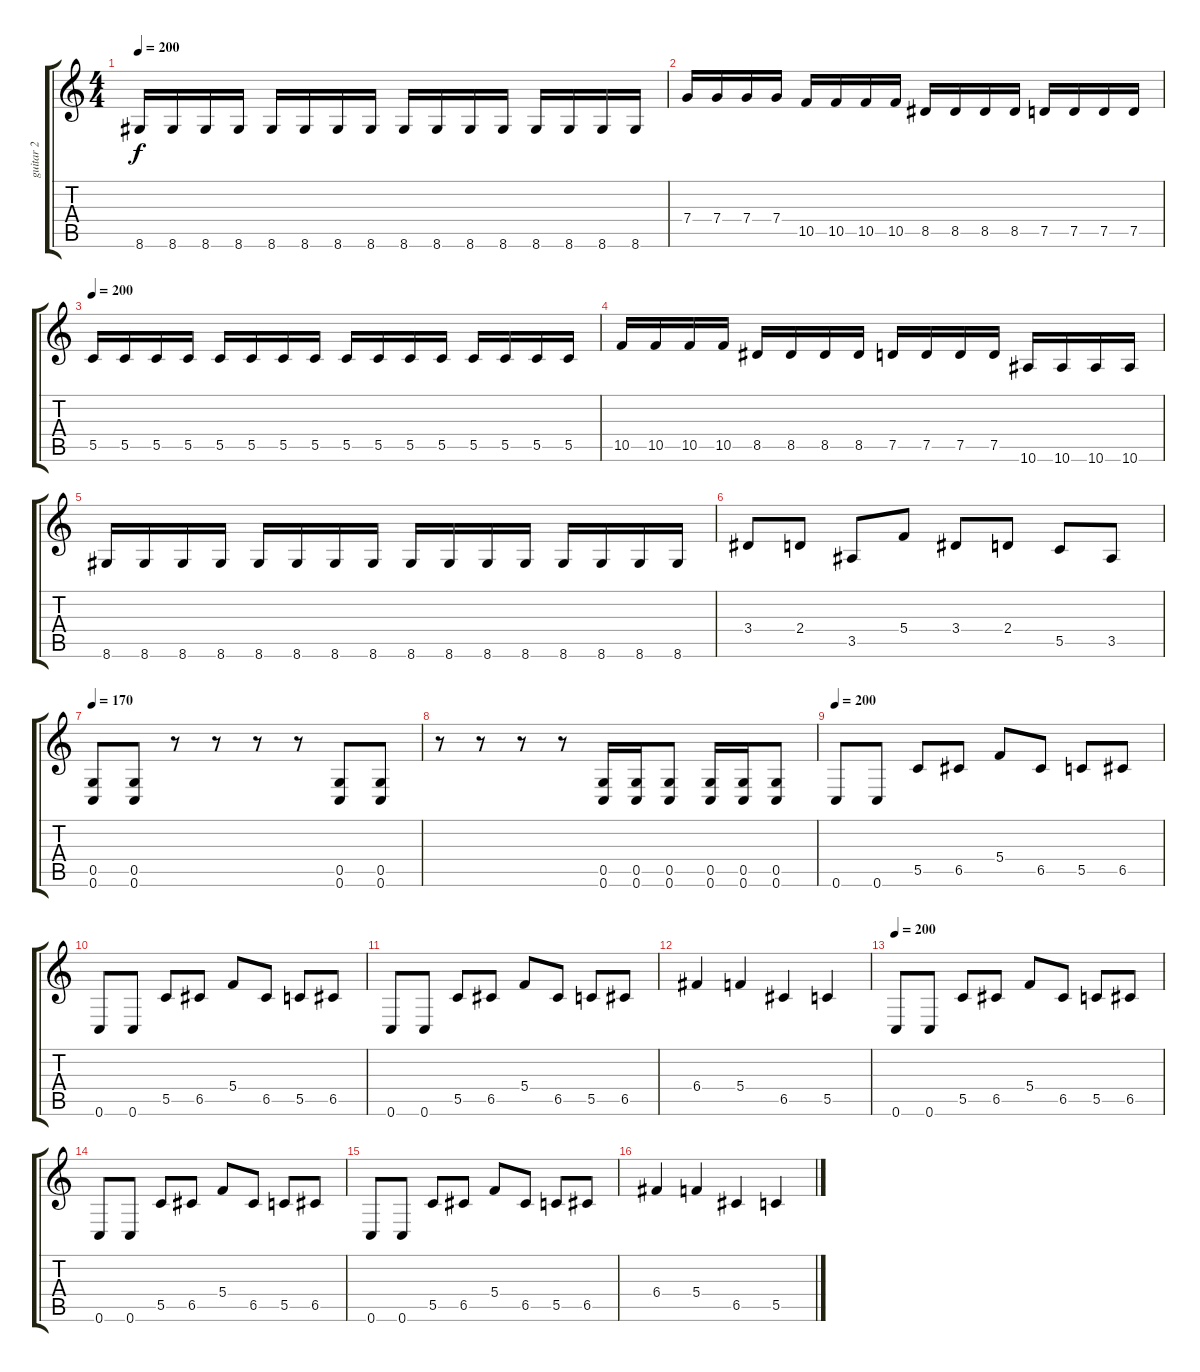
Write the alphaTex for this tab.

\track ("guitar 2" "guitar 2") {instrument overdrivenguitar}
\staff {score tabs}
\tuning (D4 A3 F3 C3 G2 C2) {hide}
\ts (4 4)
\tempo 200
\clef g2
\ks c
8.6.16{dy f} 8.6.16 8.6.16 8.6.16 8.6.16 8.6.16 8.6.16 8.6.16 8.6.16 8.6.16 8.6.16 8.6.16 8.6.16 8.6.16 8.6.16 8.6.16 |
7.4.16 7.4.16 7.4.16 7.4.16 10.5.16 10.5.16 10.5.16 10.5.16 8.5.16 8.5.16 8.5.16 8.5.16 7.5.16 7.5.16 7.5.16 7.5.16 |
\tempo 200
5.5.16 5.5.16 5.5.16 5.5.16 5.5.16 5.5.16 5.5.16 5.5.16 5.5.16 5.5.16 5.5.16 5.5.16 5.5.16 5.5.16 5.5.16 5.5.16 |
10.5.16 10.5.16 10.5.16 10.5.16 8.5.16 8.5.16 8.5.16 8.5.16 7.5.16 7.5.16 7.5.16 7.5.16 10.6.16 10.6.16 10.6.16 10.6.16 |
8.6.16 8.6.16 8.6.16 8.6.16 8.6.16 8.6.16 8.6.16 8.6.16 8.6.16 8.6.16 8.6.16 8.6.16 8.6.16 8.6.16 8.6.16 8.6.16 |
3.4.8 2.4.8 3.5.8 5.4.8 3.4.8 2.4.8 5.5.8 3.5.8 |
\tempo 170
(0.5 0.6).8 (0.5 0.6).8 r.8 r.8 r.8 r.8 (0.5 0.6).8 (0.5 0.6).8 |
r.8 r.8 r.8 r.8 (0.5 0.6).16 (0.5 0.6).16 (0.5 0.6).8 (0.5 0.6).16 (0.5 0.6).16 (0.5 0.6).8 |
\tempo 200
0.6.8 0.6.8 5.5.8 6.5.8 5.4.8 6.5.8 5.5.8 6.5.8 |
0.6.8 0.6.8 5.5.8 6.5.8 5.4.8 6.5.8 5.5.8 6.5.8 |
0.6.8 0.6.8 5.5.8 6.5.8 5.4.8 6.5.8 5.5.8 6.5.8 |
6.4.4 5.4.4 6.5.4 5.5.4 |
\tempo 200
0.6.8 0.6.8 5.5.8 6.5.8 5.4.8 6.5.8 5.5.8 6.5.8 |
0.6.8 0.6.8 5.5.8 6.5.8 5.4.8 6.5.8 5.5.8 6.5.8 |
0.6.8 0.6.8 5.5.8 6.5.8 5.4.8 6.5.8 5.5.8 6.5.8 |
6.4.4 5.4.4 6.5.4 5.5.4
